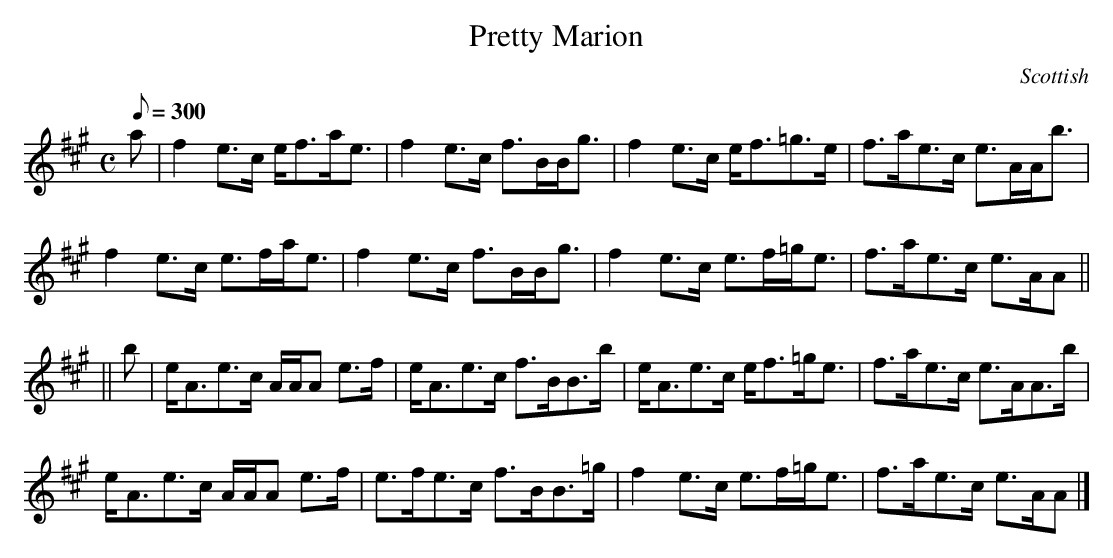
X:1
T:Pretty Marion
O:Scottish
L:1/8
M:C
Q:300
K:A
a|f2 e>c e<fa<e|f2 e>c f>BB<g|f2 e>c e<f=g>e|f>ae>c e>AA<b|
f2 e>c e>fa<e|f2 e>c f>BB<g|f2 e>c e>f=g<e|f>ae>c e>AA||
||b|e<Ae>c A/A/A e>f|e<Ae>c f>BB>b|e<Ae>c e<f=g<e|f>ae>c e>AA>b|
e<Ae>c A/A/A e>f|e>fe>c f>BB>=g|f2 e>c e>f=g<e|f>ae>c e>AA|]
